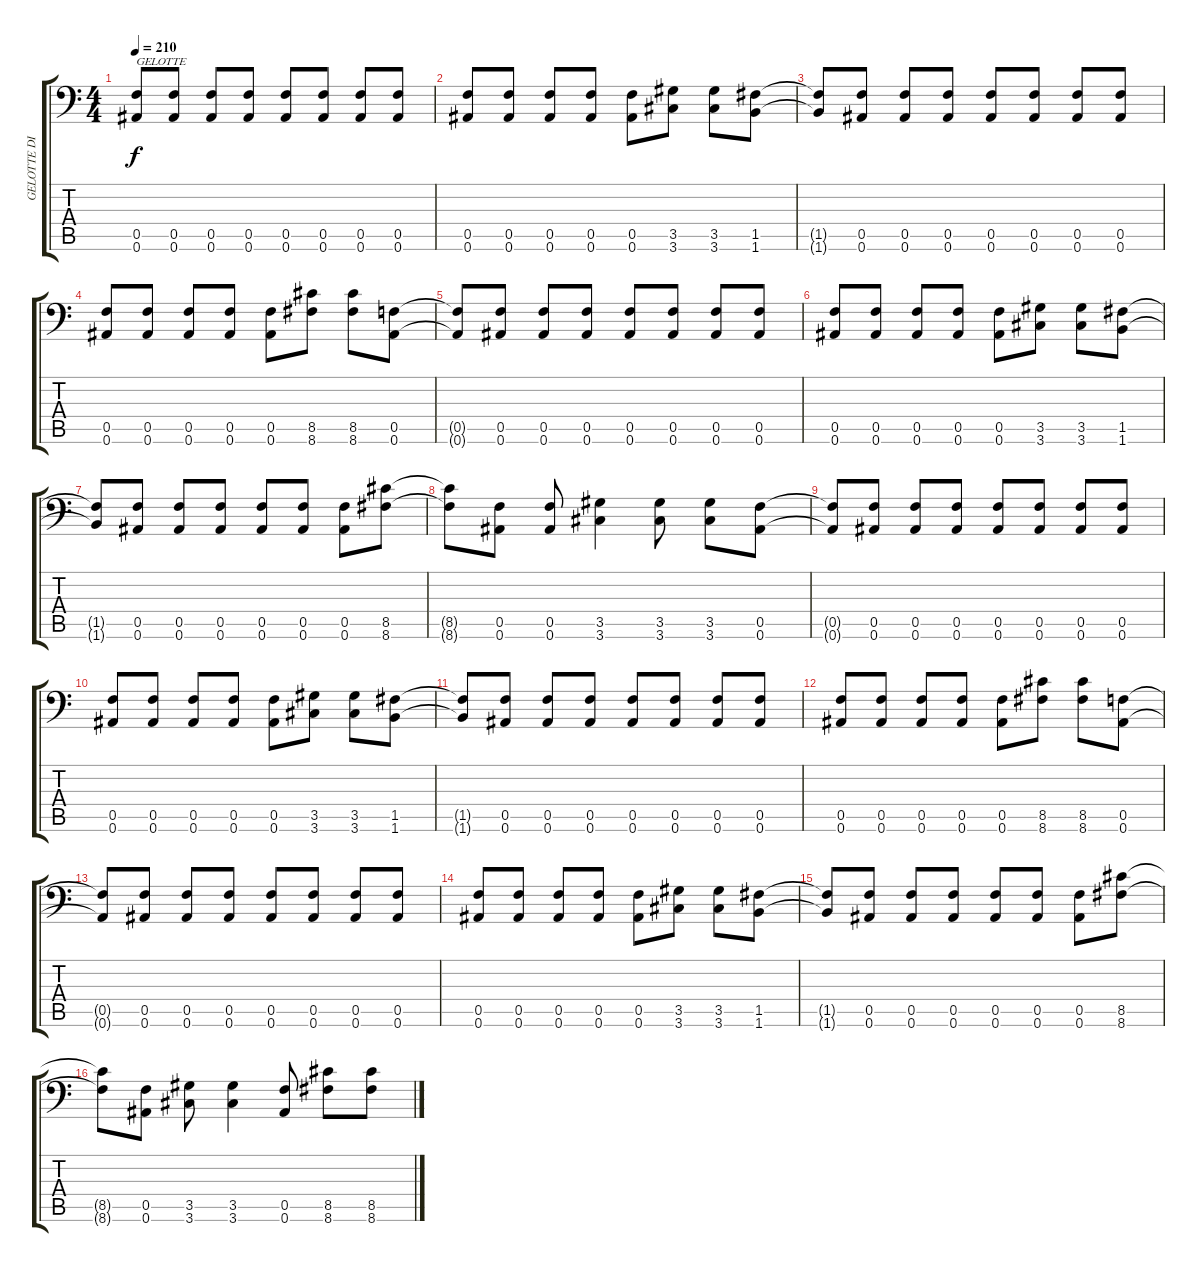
\track ("GELOTTE DISTORTION" "GELOTTE DI") {instrument distortionguitar}
\staff {score tabs}
\tuning (C4 G3 Eb3 Bb2 F2 Bb1) {hide}
\ts (4 4)
\tempo 210
\clef f4
\ks c
(0.5 0.6).8{txt "GELOTTE" dy f instrument distortionguitar} (0.5 0.6).8 (0.5 0.6).8 (0.5 0.6).8 (0.5 0.6).8 (0.5 0.6).8 (0.5 0.6).8 (0.5 0.6).8 |
(0.5 0.6).8 (0.5 0.6).8 (0.5 0.6).8 (0.5 0.6).8 (0.5 0.6).8 (3.5 3.6).8 (3.5 3.6).8 (1.5 1.6).8 |
(1.5{t} 1.6{t}).8 (0.5 0.6).8 (0.5 0.6).8 (0.5 0.6).8 (0.5 0.6).8 (0.5 0.6).8 (0.5 0.6).8 (0.5 0.6).8 |
(0.5 0.6).8 (0.5 0.6).8 (0.5 0.6).8 (0.5 0.6).8 (0.5 0.6).8 (8.5 8.6).8 (8.5 8.6).8 (0.5 0.6).8 |
(0.5{t} 0.6{t}).8 (0.5 0.6).8 (0.5 0.6).8 (0.5 0.6).8 (0.5 0.6).8 (0.5 0.6).8 (0.5 0.6).8 (0.5 0.6).8 |
(0.5 0.6).8 (0.5 0.6).8 (0.5 0.6).8 (0.5 0.6).8 (0.5 0.6).8 (3.5 3.6).8 (3.5 3.6).8 (1.5 1.6).8 |
(1.5{t} 1.6{t}).8 (0.5 0.6).8 (0.5 0.6).8 (0.5 0.6).8 (0.5 0.6).8 (0.5 0.6).8 (0.5 0.6).8 (8.5 8.6).8 |
(8.5{t} 8.6{t}).8 (0.5 0.6).8 (0.5 0.6).8 (3.5 3.6).4 (3.5 3.6).8 (3.5 3.6).8 (0.5 0.6).8 |
(0.5{t} 0.6{t}).8 (0.5 0.6).8 (0.5 0.6).8 (0.5 0.6).8 (0.5 0.6).8 (0.5 0.6).8 (0.5 0.6).8 (0.5 0.6).8 |
(0.5 0.6).8 (0.5 0.6).8 (0.5 0.6).8 (0.5 0.6).8 (0.5 0.6).8 (3.5 3.6).8 (3.5 3.6).8 (1.5 1.6).8 |
(1.5{t} 1.6{t}).8 (0.5 0.6).8 (0.5 0.6).8 (0.5 0.6).8 (0.5 0.6).8 (0.5 0.6).8 (0.5 0.6).8 (0.5 0.6).8 |
(0.5 0.6).8 (0.5 0.6).8 (0.5 0.6).8 (0.5 0.6).8 (0.5 0.6).8 (8.5 8.6).8 (8.5 8.6).8 (0.5 0.6).8 |
(0.5{t} 0.6{t}).8 (0.5 0.6).8 (0.5 0.6).8 (0.5 0.6).8 (0.5 0.6).8 (0.5 0.6).8 (0.5 0.6).8 (0.5 0.6).8 |
(0.5 0.6).8 (0.5 0.6).8 (0.5 0.6).8 (0.5 0.6).8 (0.5 0.6).8 (3.5 3.6).8 (3.5 3.6).8 (1.5 1.6).8 |
(1.5{t} 1.6{t}).8 (0.5 0.6).8 (0.5 0.6).8 (0.5 0.6).8 (0.5 0.6).8 (0.5 0.6).8 (0.5 0.6).8 (8.5 8.6).8 |
(8.5{t} 8.6{t}).8 (0.5 0.6).8 (3.5 3.6).8 (3.5 3.6).4 (0.5 0.6).8 (8.5 8.6).8 (8.5 8.6).8
